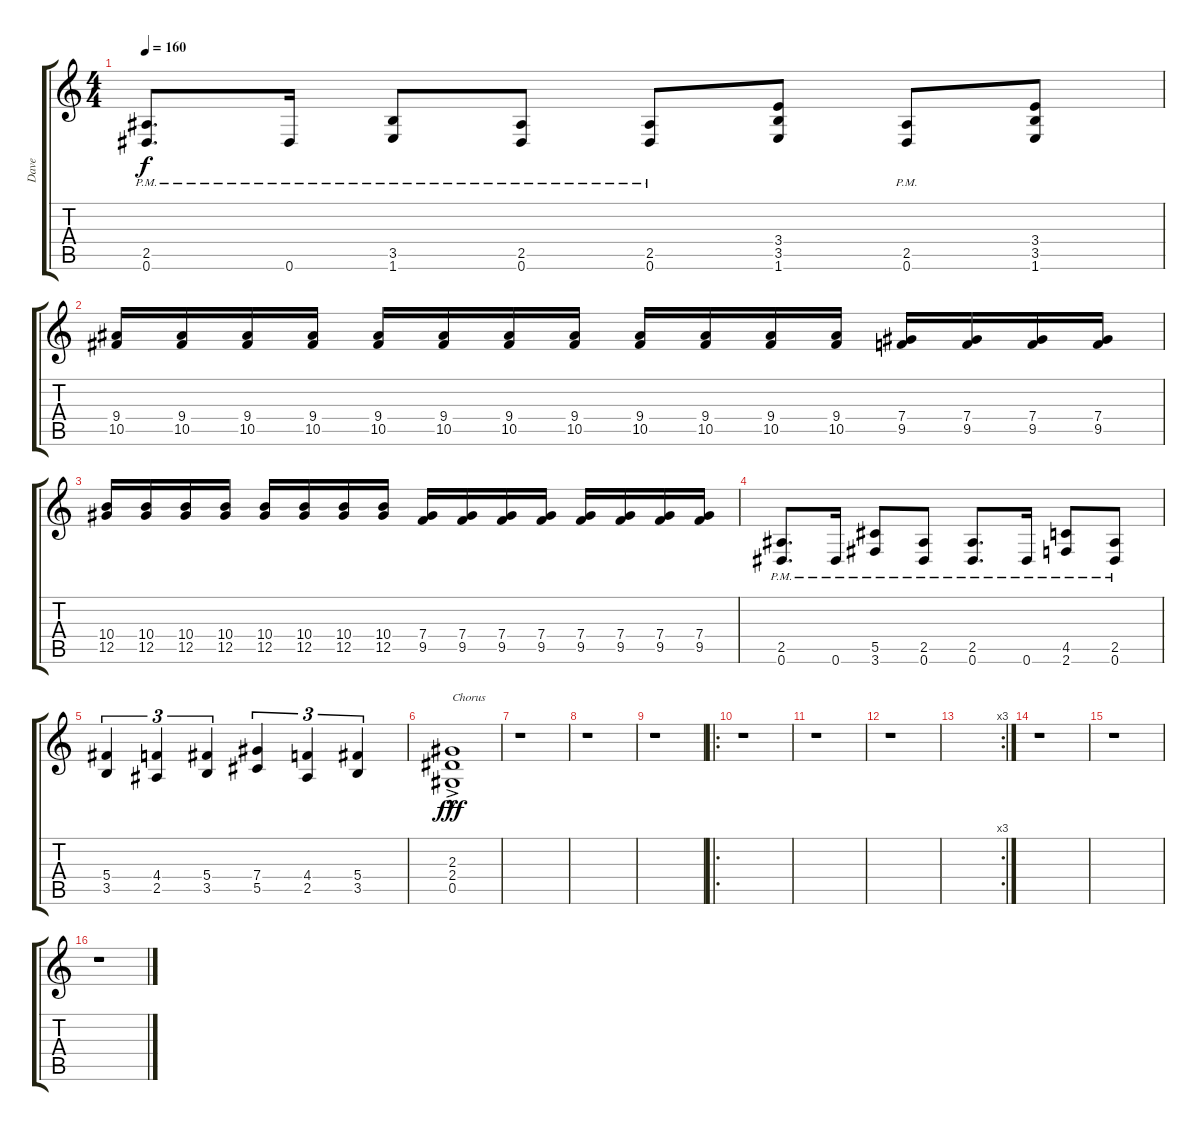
\track ("Dave" "Dave") {instrument distortionguitar}
\staff {score tabs}
\tuning (Eb4 Bb3 Gb3 Db3 Ab2 Eb2) {hide}
\ts (4 4)
\tempo 160
\clef g2
\ks c
(2.5{pm} 0.6{pm}).8{d dy f} 0.6{pm}.16 (3.5{pm} 1.6{pm}).8 (2.5{pm} 0.6{pm}).8 (2.5{pm} 0.6{pm}).8 (3.4 3.5 1.6).8 (2.5{pm} 0.6{pm}).8 (3.4 3.5 1.6).8 |
(9.4 10.5).16 (9.4 10.5).16 (9.4 10.5).16 (9.4 10.5).16 (9.4 10.5).16 (9.4 10.5).16 (9.4 10.5).16 (9.4 10.5).16 (9.4 10.5).16 (9.4 10.5).16 (9.4 10.5).16 (9.4 10.5).16 (7.4 9.5).16 (7.4 9.5).16 (7.4 9.5).16 (7.4 9.5).16 |
(10.4 12.5).16 (10.4 12.5).16 (10.4 12.5).16 (10.4 12.5).16 (10.4 12.5).16 (10.4 12.5).16 (10.4 12.5).16 (10.4 12.5).16 (7.4 9.5).16 (7.4 9.5).16 (7.4 9.5).16 (7.4 9.5).16 (7.4 9.5).16 (7.4 9.5).16 (7.4 9.5).16 (7.4 9.5).16 |
(2.5{pm} 0.6{pm}).8{d} 0.6{pm}.16 (5.5{pm} 3.6{pm}).8 (2.5{pm} 0.6{pm}).8 (2.5{pm} 0.6{pm}).8{d} 0.6{pm}.16 (4.5{pm} 2.6{pm}).8 (2.5{pm} 0.6{pm}).8 |
(5.4 3.5).4{tu (3 2)} (4.4 2.5).4{tu (3 2)} (5.4 3.5).4{tu (3 2)} (7.4 5.5).4{tu (3 2)} (4.4 2.5).4{tu (3 2)} (5.4 3.5).4{tu (3 2)} |
(2.3{ac} 2.4{ac} 0.5{hac}).1{txt "Chorus" dy fff} |
r.1 |
r.1 |
r.1 |
\ro
r.1 |
r.1 |
r.1 |
\rc 3
|
r.1 |
r.1 |
r.1
